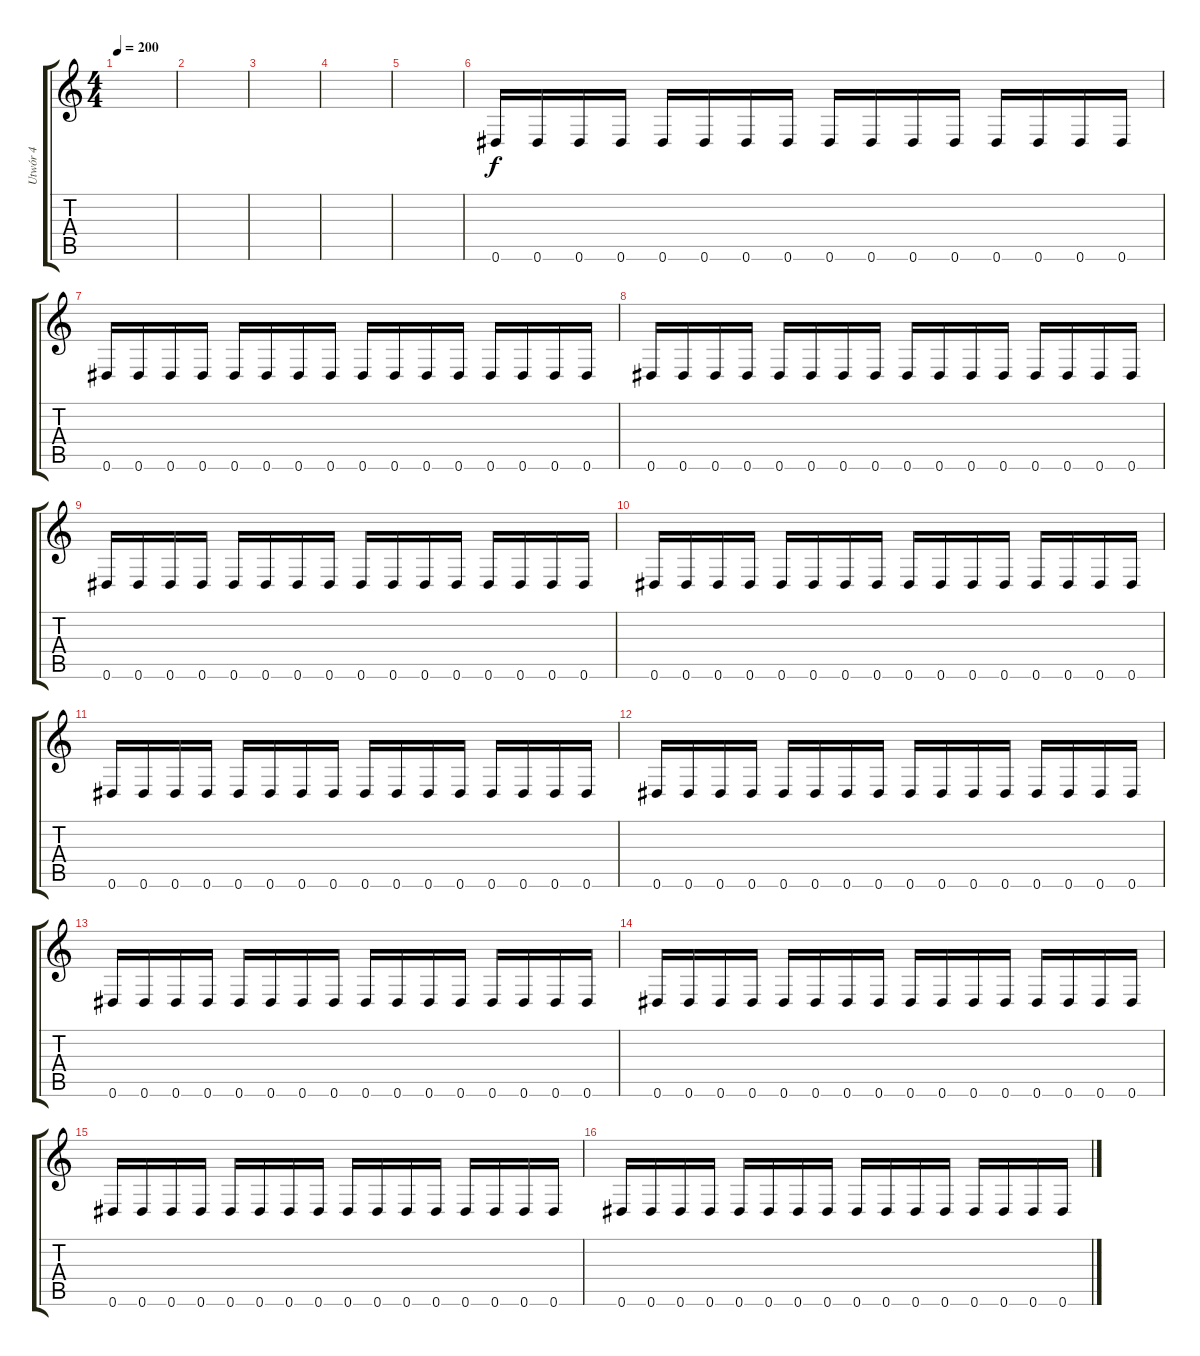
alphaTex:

\track ("Utwór 4" "Utwór 4") {instrument electricbassfinger}
\staff {score tabs}
\tuning (Eb4 Bb3 Gb3 Db3 Ab2 Eb2) {hide}
\ts (4 4)
\tempo 200
\clef g2
\ks c
|
|
|
|
|
0.6.16 0.6.16 0.6.16 0.6.16 0.6.16 0.6.16 0.6.16 0.6.16 0.6.16 0.6.16 0.6.16 0.6.16 0.6.16 0.6.16 0.6.16 0.6.16 |
0.6.16 0.6.16 0.6.16 0.6.16 0.6.16 0.6.16 0.6.16 0.6.16 0.6.16 0.6.16 0.6.16 0.6.16 0.6.16 0.6.16 0.6.16 0.6.16 |
0.6.16 0.6.16 0.6.16 0.6.16 0.6.16 0.6.16 0.6.16 0.6.16 0.6.16 0.6.16 0.6.16 0.6.16 0.6.16 0.6.16 0.6.16 0.6.16 |
0.6.16 0.6.16 0.6.16 0.6.16 0.6.16 0.6.16 0.6.16 0.6.16 0.6.16 0.6.16 0.6.16 0.6.16 0.6.16 0.6.16 0.6.16 0.6.16 |
0.6.16 0.6.16 0.6.16 0.6.16 0.6.16 0.6.16 0.6.16 0.6.16 0.6.16 0.6.16 0.6.16 0.6.16 0.6.16 0.6.16 0.6.16 0.6.16 |
0.6.16 0.6.16 0.6.16 0.6.16 0.6.16 0.6.16 0.6.16 0.6.16 0.6.16 0.6.16 0.6.16 0.6.16 0.6.16 0.6.16 0.6.16 0.6.16 |
0.6.16 0.6.16 0.6.16 0.6.16 0.6.16 0.6.16 0.6.16 0.6.16 0.6.16 0.6.16 0.6.16 0.6.16 0.6.16 0.6.16 0.6.16 0.6.16 |
0.6.16 0.6.16 0.6.16 0.6.16 0.6.16 0.6.16 0.6.16 0.6.16 0.6.16 0.6.16 0.6.16 0.6.16 0.6.16 0.6.16 0.6.16 0.6.16 |
0.6.16 0.6.16 0.6.16 0.6.16 0.6.16 0.6.16 0.6.16 0.6.16 0.6.16 0.6.16 0.6.16 0.6.16 0.6.16 0.6.16 0.6.16 0.6.16 |
0.6.16 0.6.16 0.6.16 0.6.16 0.6.16 0.6.16 0.6.16 0.6.16 0.6.16 0.6.16 0.6.16 0.6.16 0.6.16 0.6.16 0.6.16 0.6.16 |
0.6.16 0.6.16 0.6.16 0.6.16 0.6.16 0.6.16 0.6.16 0.6.16 0.6.16 0.6.16 0.6.16 0.6.16 0.6.16 0.6.16 0.6.16 0.6.16
